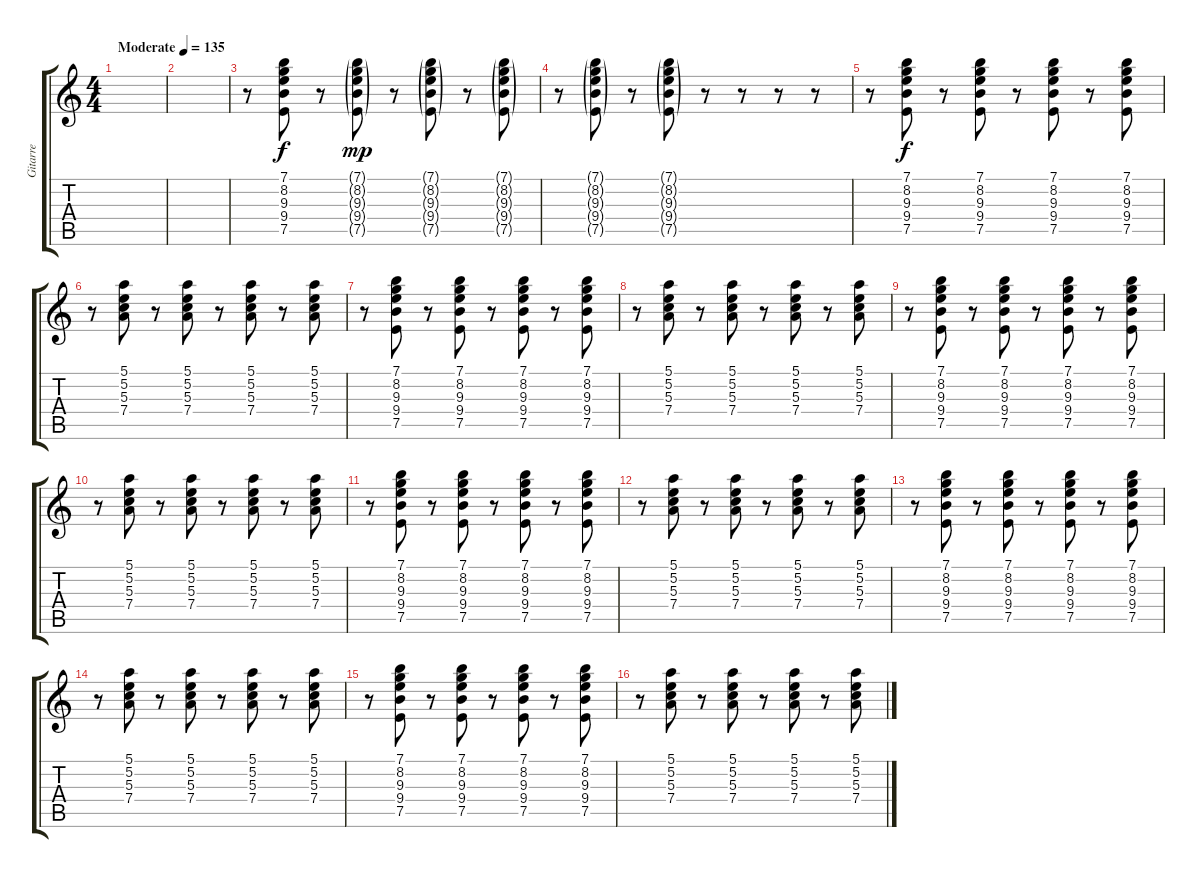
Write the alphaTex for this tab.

\track ("Gitarre" "Gitarre") {instrument overdrivenguitar}
\staff {score tabs}
\tuning (E4 B3 G3 D3 A2 E2) {hide}
\ts (4 4)
\tempo (135 "Moderate")
\clef g2
\ks c
|
|
r.8 (7.1 8.2 9.3 9.4 7.5).8 r.8 (7.1{g} 8.2{g} 9.3{g} 9.4{g} 7.5{g}).8{dy mp} r.8 (7.1{g} 8.2{g} 9.3{g} 9.4{g} 7.5{g}).8{volume 10} r.8 (7.1{g} 8.2{g} 9.3{g} 9.4{g} 7.5{g}).8{volume 8} |
r.8 (7.1{g} 8.2{g} 9.3{g} 9.4{g} 7.5{g}).8{volume 6} r.8 (7.1{g} 8.2{g} 9.3{g} 9.4{g} 7.5{g}).8{volume 4} r.8 r.8 r.8 r.8 |
r.8 (7.1 8.2 9.3 9.4 7.5).8{dy f volume 11} r.8 (7.1 8.2 9.3 9.4 7.5).8 r.8 (7.1 8.2 9.3 9.4 7.5).8 r.8 (7.1 8.2 9.3 9.4 7.5).8 |
r.8 (5.1 5.2 5.3 7.4).8 r.8 (5.1 5.2 5.3 7.4).8 r.8 (5.1 5.2 5.3 7.4).8 r.8 (5.1 5.2 5.3 7.4).8 |
r.8 (7.1 8.2 9.3 9.4 7.5).8 r.8 (7.1 8.2 9.3 9.4 7.5).8 r.8 (7.1 8.2 9.3 9.4 7.5).8 r.8 (7.1 8.2 9.3 9.4 7.5).8 |
r.8 (5.1 5.2 5.3 7.4).8 r.8 (5.1 5.2 5.3 7.4).8 r.8 (5.1 5.2 5.3 7.4).8 r.8 (5.1 5.2 5.3 7.4).8 |
r.8 (7.1 8.2 9.3 9.4 7.5).8 r.8 (7.1 8.2 9.3 9.4 7.5).8 r.8 (7.1 8.2 9.3 9.4 7.5).8 r.8 (7.1 8.2 9.3 9.4 7.5).8 |
r.8 (5.1 5.2 5.3 7.4).8 r.8 (5.1 5.2 5.3 7.4).8 r.8 (5.1 5.2 5.3 7.4).8 r.8 (5.1 5.2 5.3 7.4).8 |
r.8 (7.1 8.2 9.3 9.4 7.5).8 r.8 (7.1 8.2 9.3 9.4 7.5).8 r.8 (7.1 8.2 9.3 9.4 7.5).8 r.8 (7.1 8.2 9.3 9.4 7.5).8 |
r.8 (5.1 5.2 5.3 7.4).8 r.8 (5.1 5.2 5.3 7.4).8 r.8 (5.1 5.2 5.3 7.4).8 r.8 (5.1 5.2 5.3 7.4).8 |
r.8 (7.1 8.2 9.3 9.4 7.5).8 r.8 (7.1 8.2 9.3 9.4 7.5).8 r.8 (7.1 8.2 9.3 9.4 7.5).8 r.8 (7.1 8.2 9.3 9.4 7.5).8 |
r.8 (5.1 5.2 5.3 7.4).8 r.8 (5.1 5.2 5.3 7.4).8 r.8 (5.1 5.2 5.3 7.4).8 r.8 (5.1 5.2 5.3 7.4).8 |
r.8 (7.1 8.2 9.3 9.4 7.5).8 r.8 (7.1 8.2 9.3 9.4 7.5).8 r.8 (7.1 8.2 9.3 9.4 7.5).8 r.8 (7.1 8.2 9.3 9.4 7.5).8 |
r.8 (5.1 5.2 5.3 7.4).8 r.8 (5.1 5.2 5.3 7.4).8 r.8 (5.1 5.2 5.3 7.4).8 r.8 (5.1 5.2 5.3 7.4).8
